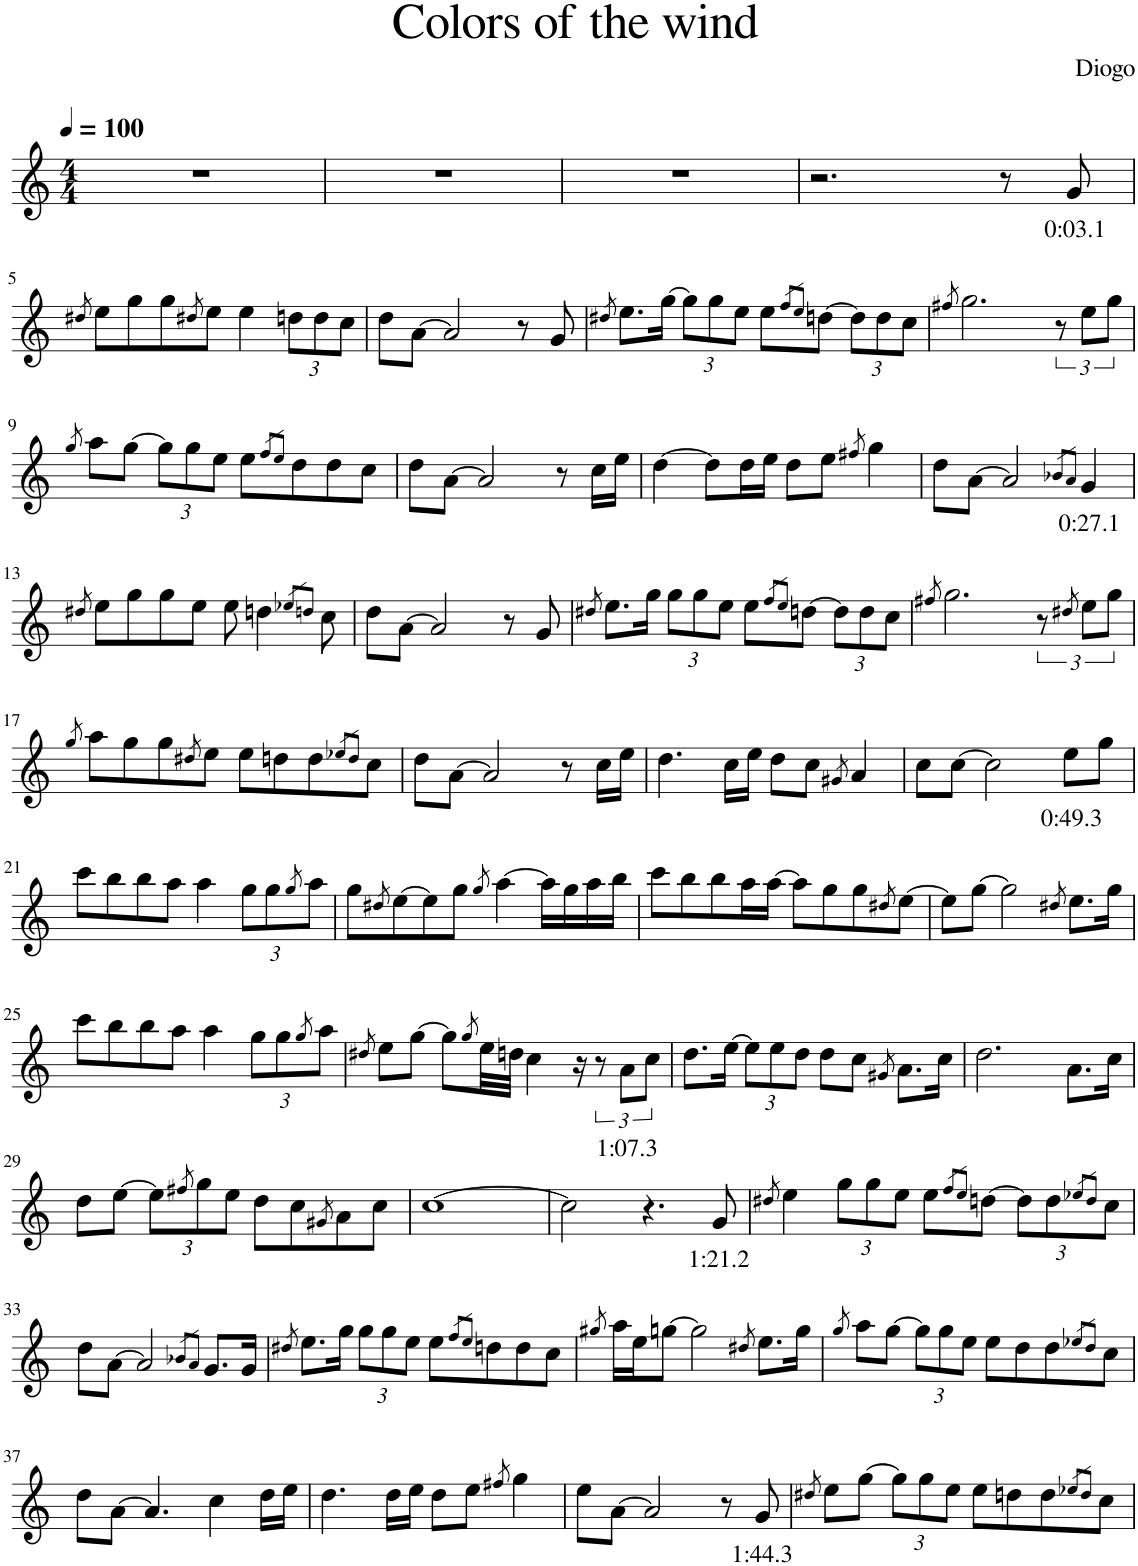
**kern	**text
*part1	*part1
*staff1	*staff1
*I"Piano	*
*I'Pno.	*
*clefG2	*
*k[]	*
*M4/4	*
*MM100	*
=1	=1
1r	.
=2	=2
1r	.
=3	=3
1r	.
=4	=4
2.r	.
8r	.
!	!LO:LY:b
8g/	0:03.1
!!LO:LB:g=z
=5	=5
8qdd#X/	.
8ee\L	.
8gg\	.
8gg\	.
8qdd#X/	.
8ee\J	.
4ee\	.
*Xbrackettup	*
12ddn\L	.
12dd\	.
12cc\J	.
=6	=6
8dd\L	.
[8a\J	.
2a/]	.
8r	.
8g/	.
=7	=7
8qdd#X/	.
8.ee\L	.
[16gg\Jk	.
12gg\L]	.
12gg\	.
12ee\J	.
8ee\L	.
8qff/L	.
8qee/J	.
[8ddn\J	.
12dd\L]	.
12dd\	.
12cc\J	.
=8	=8
8qff#X/	.
2.gg\	.
*brackettup	*
12r	.
12ee\L	.
12gg\J	.
!!LO:LB:g=z
=9	=9
8qgg/	.
8aa\L	.
[8gg\J	.
*Xbrackettup	*
12gg\L]	.
12gg\	.
12ee\J	.
8ee\L	.
8qff/L	.
8qee/J	.
8dd\	.
8dd\	.
8cc\J	.
=10	=10
8dd\L	.
[8a\J	.
2a/]	.
8r	.
16cc\LL	.
16ee\JJ	.
=11	=11
[4dd\	.
8dd\L]	.
16dd\L	.
16ee\JJ	.
8dd\L	.
8ee\J	.
8qff#X/	.
4gg\	.
=12	=12
8dd\L	.
[8a\J	.
2a/]	.
8qb-X/L	.
8qa/J	.
!	!LO:LY:b
4g/	0:27.1
!!LO:LB:g=z
=13	=13
8qdd#X/	.
8ee\L	.
8gg\	.
8gg\	.
8ee\J	.
8ee\	.
4ddn\	.
8qee-X/L	.
8qddn/J	.
8cc\	.
=14	=14
8dd\L	.
[8a\J	.
2a/]	.
8r	.
8g/	.
=15	=15
8qdd#X/	.
8.ee\L	.
16gg\Jk	.
12gg\L	.
12gg\	.
12ee\J	.
8ee\L	.
8qff/L	.
8qee/J	.
[8ddn\J	.
12dd\L]	.
12dd\	.
12cc\J	.
=16	=16
8qff#X/	.
2.gg\	.
*brackettup	*
12r	.
8qdd#X/	.
12ee\L	.
12gg\J	.
!!LO:LB:g=z
=17	=17
8qgg/	.
8aa\L	.
8gg\	.
8gg\	.
8qdd#X/	.
8ee\J	.
8ee\L	.
8ddn\	.
8dd\	.
8qee-X/L	.
8qdd/J	.
8cc\J	.
=18	=18
8dd\L	.
[8a\J	.
2a/]	.
8r	.
16cc\LL	.
16ee\JJ	.
=19	=19
4.dd\	.
16cc\LL	.
16ee\JJ	.
8dd\L	.
8cc\J	.
8qg#X/	.
4a/	.
=20	=20
8cc\L	.
[8cc\J	.
2cc\]	.
!	!LO:LY:b
8ee\L	0:49.3
8gg\J	.
!!LO:LB:g=z
=21	=21
8ccc\L	.
8bb\	.
8bb\	.
8aa\J	.
4aa\	.
*Xbrackettup	*
12gg\L	.
12gg\	.
8qgg/	.
12aa\J	.
=22	=22
8gg\L	.
8qdd#X/	.
[8ee\	.
8ee\]	.
8gg\J	.
8qgg/	.
[4aa\	.
16aa\LL]	.
16gg\	.
16aa\	.
16bb\JJ	.
=23	=23
8ccc\L	.
8bb\	.
8bb\	.
16aa\L	.
[16aa\JJ	.
8aa\L]	.
8gg\	.
8gg\	.
8qdd#X/	.
[8ee\J	.
=24	=24
8ee\L]	.
[8gg\J	.
2gg\]	.
8qdd#X/	.
8.ee\L	.
16gg\Jk	.
!!LO:LB:g=z
=25	=25
8ccc\L	.
8bb\	.
8bb\	.
8aa\J	.
4aa\	.
12gg\L	.
12gg\	.
8qgg/	.
12aa\J	.
=26	=26
8qdd#X/	.
8ee\L	.
[8gg\J	.
8gg\L]	.
8qgg/	.
32ee\LL	.
32ddn\JJJ	.
4cc\	.
16r	.
*brackettup	*
12r	.
!	!LO:LY:b
12a\L	1:07.3
12cc\J	.
=27	=27
8.dd\L	.
[16ee\Jk	.
*Xbrackettup	*
12ee\L]	.
12dd\	.
12dd\J	.
8dd\L	.
8cc\J	.
8qg#X/	.
8.a\L	.
16cc\Jk	.
=28	=28
2.dd\	.
8.a\L	.
16cc\Jk	.
!!LO:LB:g=z
=29	=29
8dd\L	.
[8ee\J	.
12ee\L]	.
8qff#X/	.
12gg\	.
12ee\J	.
8dd\L	.
8cc\	.
8qg#X/	.
8a\	.
8cc\J	.
=30	=30
[1cc	.
=31	=31
2cc\]	.
4.r	.
!	!LO:LY:b
8g/	1:21.2
=32	=32
8qdd#X/	.
4ee\	.
12gg\L	.
12gg\	.
12ee\J	.
8ee\L	.
8qff/L	.
8qee/J	.
[8ddn\J	.
12dd\L]	.
12dd\	.
8qee-X/L	.
8qdd/J	.
12cc\J	.
!!LO:LB:g=z
=33	=33
8dd\L	.
[8a\J	.
2a/]	.
8qb-X/L	.
8qa/J	.
8.g/L	.
16g/Jk	.
=34	=34
8qdd#X/	.
8.ee\L	.
16gg\Jk	.
12gg\L	.
12ff\	.
12ee\J	.
8ee\L	.
8qff/L	.
8qee/J	.
8ddn\	.
8dd\	.
8cc\J	.
=35	=35
8qgg#X/	.
16aa\LL	.
16ee\J	.
[8ggn\J	.
2gg\]	.
8qdd#X/	.
8.ee\L	.
16gg\Jk	.
=36	=36
8qgg/	.
8aa\L	.
[8gg\J	.
12gg\L]	.
12gg\	.
12ee\J	.
8ee\L	.
8dd\	.
8dd\	.
8qee-X/L	.
8qdd/J	.
8cc\J	.
!!LO:LB:g=z
=37	=37
8dd\L	.
[8a\J	.
4.a/]	.
4cc\	.
16dd\LL	.
16ee\JJ	.
=38	=38
4.dd\	.
16dd\LL	.
16ee\JJ	.
8dd\L	.
8ee\J	.
8qff#X/	.
4gg\	.
=39	=39
8ee\L	.
[8a\J	.
2a/]	.
8r	.
!	!LO:LY:b
8g/	1:44.3
=40	=40
8qdd#X/	.
8ee\L	.
[8gg\J	.
12gg\L]	.
12gg\	.
12ee\J	.
8ee\L	.
8ddn\	.
8dd\	.
8qee-X/L	.
8qdd/J	.
8cc\J	.
=	=
*-	*-
